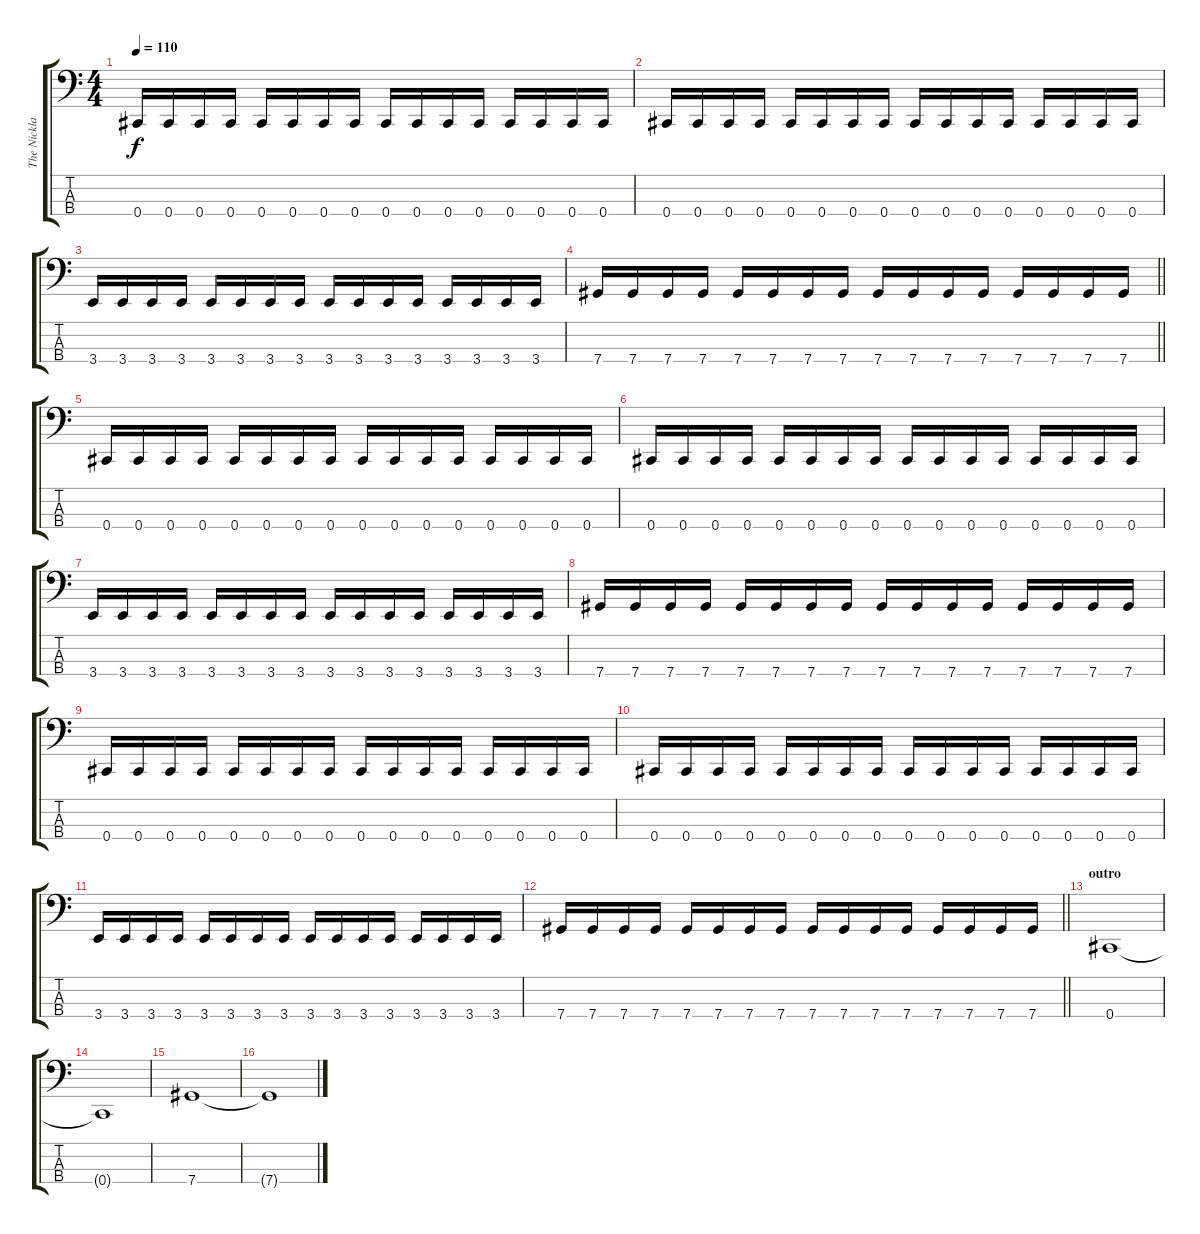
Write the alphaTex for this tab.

\track ("The Nicklasson" "The Nickla") {instrument electricbasspick}
\staff {score tabs}
\tuning (E2 B1 Gb1 Db1) {hide}
\ts (4 4)
\tempo 110
\clef f4
\ks c
0.4.16{dy f} 0.4.16 0.4.16 0.4.16 0.4.16 0.4.16 0.4.16 0.4.16 0.4.16 0.4.16 0.4.16 0.4.16 0.4.16 0.4.16 0.4.16 0.4.16 |
0.4.16 0.4.16 0.4.16 0.4.16 0.4.16 0.4.16 0.4.16 0.4.16 0.4.16 0.4.16 0.4.16 0.4.16 0.4.16 0.4.16 0.4.16 0.4.16 |
3.4.16 3.4.16 3.4.16 3.4.16 3.4.16 3.4.16 3.4.16 3.4.16 3.4.16 3.4.16 3.4.16 3.4.16 3.4.16 3.4.16 3.4.16 3.4.16 |
\barLineRight lightlight
7.4.16 7.4.16 7.4.16 7.4.16 7.4.16 7.4.16 7.4.16 7.4.16 7.4.16 7.4.16 7.4.16 7.4.16 7.4.16 7.4.16 7.4.16 7.4.16 |
\section ("" "")
0.4.16 0.4.16 0.4.16 0.4.16 0.4.16 0.4.16 0.4.16 0.4.16 0.4.16 0.4.16 0.4.16 0.4.16 0.4.16 0.4.16 0.4.16 0.4.16 |
0.4.16 0.4.16 0.4.16 0.4.16 0.4.16 0.4.16 0.4.16 0.4.16 0.4.16 0.4.16 0.4.16 0.4.16 0.4.16 0.4.16 0.4.16 0.4.16 |
3.4.16 3.4.16 3.4.16 3.4.16 3.4.16 3.4.16 3.4.16 3.4.16 3.4.16 3.4.16 3.4.16 3.4.16 3.4.16 3.4.16 3.4.16 3.4.16 |
7.4.16 7.4.16 7.4.16 7.4.16 7.4.16 7.4.16 7.4.16 7.4.16 7.4.16 7.4.16 7.4.16 7.4.16 7.4.16 7.4.16 7.4.16 7.4.16 |
0.4.16 0.4.16 0.4.16 0.4.16 0.4.16 0.4.16 0.4.16 0.4.16 0.4.16 0.4.16 0.4.16 0.4.16 0.4.16 0.4.16 0.4.16 0.4.16 |
0.4.16 0.4.16 0.4.16 0.4.16 0.4.16 0.4.16 0.4.16 0.4.16 0.4.16 0.4.16 0.4.16 0.4.16 0.4.16 0.4.16 0.4.16 0.4.16 |
3.4.16 3.4.16 3.4.16 3.4.16 3.4.16 3.4.16 3.4.16 3.4.16 3.4.16 3.4.16 3.4.16 3.4.16 3.4.16 3.4.16 3.4.16 3.4.16 |
\barLineRight lightlight
7.4.16 7.4.16 7.4.16 7.4.16 7.4.16 7.4.16 7.4.16 7.4.16 7.4.16 7.4.16 7.4.16 7.4.16 7.4.16 7.4.16 7.4.16 7.4.16 |
\section ("" "outro")
0.4.1 |
0.4{t}.1 |
7.4.1 |
7.4{t}.1
